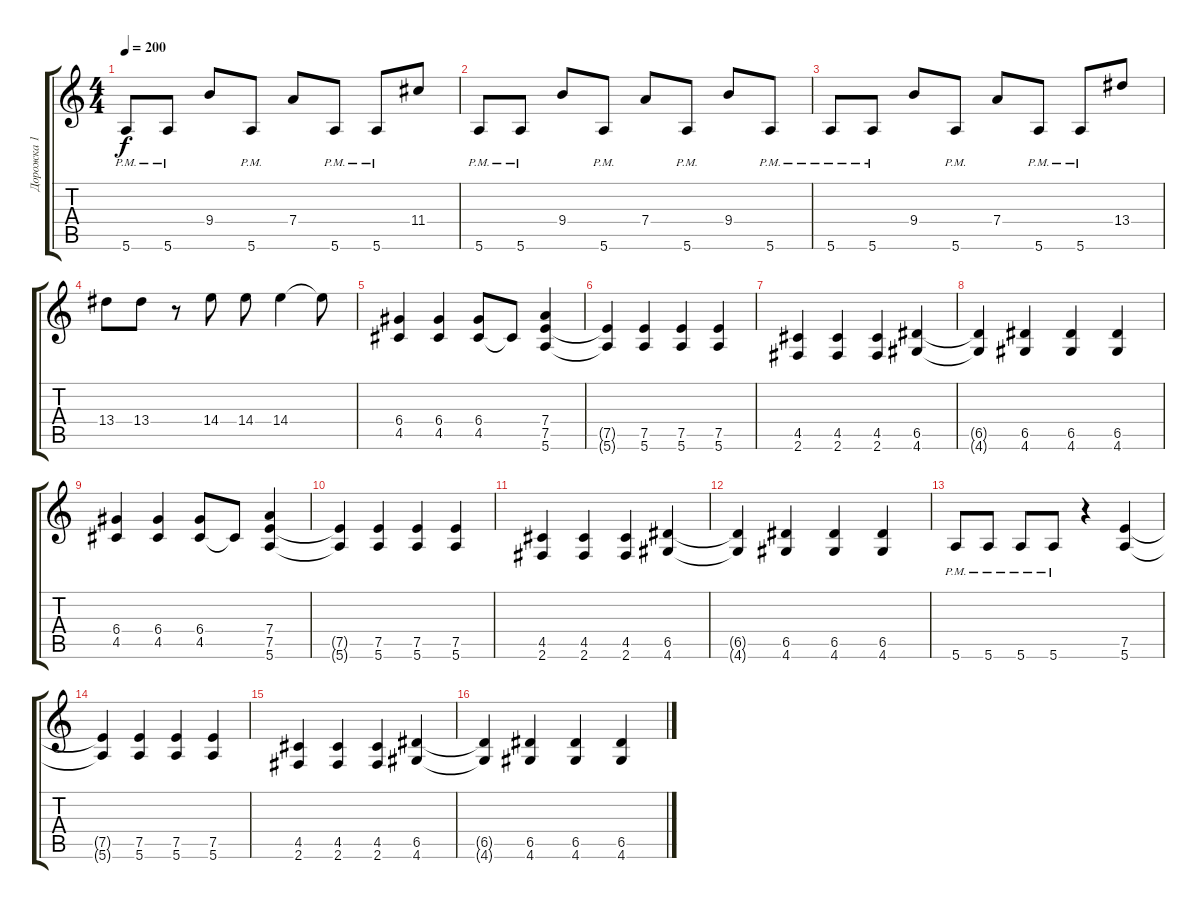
\track ("Дорожка 1" "Дорожка 1") {instrument electricguitarmuted}
\staff {score tabs}
\tuning (E4 B3 G3 D3 A2 E2) {hide}
\ts (4 4)
\tempo 200
\clef g2
\ks c
5.6{pm}.8{dy f} 5.6{pm}.8 9.4.8 5.6{pm}.8 7.4.8 5.6{pm}.8 5.6{pm}.8 11.4.8 |
5.6{pm}.8 5.6{pm}.8 9.4.8 5.6{pm}.8 7.4.8 5.6{pm}.8 9.4.8 5.6{pm}.8 |
5.6{pm}.8 5.6{pm}.8 9.4.8 5.6{pm}.8 7.4.8 5.6{pm}.8 5.6{pm}.8 13.4.8 |
13.4.8 13.4.8 r.8 14.4.8 14.4.8 14.4.4 14.4{t}.8 |
(6.4 4.5).4{volume 12} (6.4 4.5).4 (6.4 4.5).8 4.5{t}.8 (7.4 7.5 5.6).4 |
(7.5{t} 5.6{t}).4 (7.5 5.6).4 (7.5 5.6).4 (7.5 5.6).4 |
(4.5 2.6).4 (4.5 2.6).4 (4.5 2.6).4 (6.5 4.6).4 |
(6.5{t} 4.6{t}).4 (6.5 4.6).4 (6.5 4.6).4 (6.5 4.6).4 |
(6.4 4.5).4{volume 12} (6.4 4.5).4 (6.4 4.5).8 4.5{t}.8 (7.4 7.5 5.6).4 |
(7.5{t} 5.6{t}).4 (7.5 5.6).4 (7.5 5.6).4 (7.5 5.6).4 |
(4.5 2.6).4 (4.5 2.6).4 (4.5 2.6).4 (6.5 4.6).4 |
(6.5{t} 4.6{t}).4 (6.5 4.6).4 (6.5 4.6).4 (6.5 4.6).4 |
5.6{pm}.8 5.6{pm}.8 5.6{pm}.8 5.6{pm}.8 r.4 (7.5 5.6).4 |
(7.5{t} 5.6{t}).4 (7.5 5.6).4 (7.5 5.6).4 (7.5 5.6).4 |
(4.5 2.6).4 (4.5 2.6).4 (4.5 2.6).4 (6.5 4.6).4 |
(6.5{t} 4.6{t}).4 (6.5 4.6).4 (6.5 4.6).4 (6.5 4.6).4
